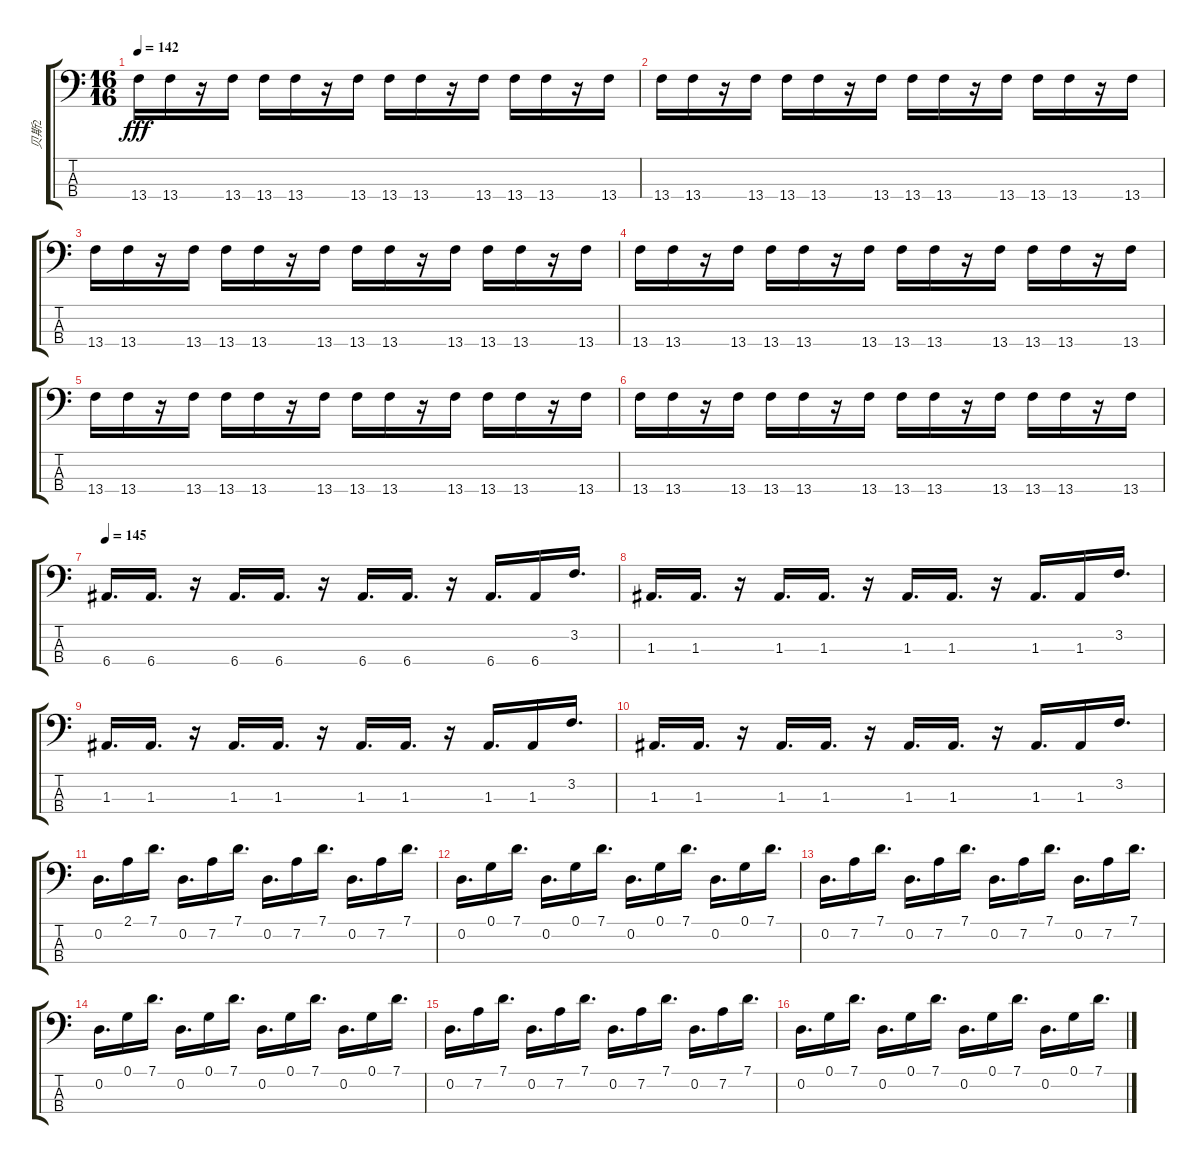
\track ("贝斯2" "贝斯2") {instrument slapbass2}
\staff {score tabs}
\tuning (G2 D2 A1 E1) {hide}
\ts (16 16)
\tempo 142
\clef f4
\ks c
13.4.16{dy fff} 13.4.16 r.16 13.4.16 13.4.16 13.4.16 r.16 13.4.16 13.4.16 13.4.16 r.16 13.4.16 13.4.16 13.4.16 r.16 13.4.16 |
13.4.16 13.4.16 r.16 13.4.16 13.4.16 13.4.16 r.16 13.4.16 13.4.16 13.4.16 r.16 13.4.16 13.4.16 13.4.16 r.16 13.4.16 |
13.4.16 13.4.16 r.16 13.4.16 13.4.16 13.4.16 r.16 13.4.16 13.4.16 13.4.16 r.16 13.4.16 13.4.16 13.4.16 r.16 13.4.16 |
13.4.16 13.4.16 r.16 13.4.16 13.4.16 13.4.16 r.16 13.4.16 13.4.16 13.4.16 r.16 13.4.16 13.4.16 13.4.16 r.16 13.4.16 |
13.4.16 13.4.16 r.16 13.4.16 13.4.16 13.4.16 r.16 13.4.16 13.4.16 13.4.16 r.16 13.4.16 13.4.16 13.4.16 r.16 13.4.16 |
13.4.16 13.4.16 r.16 13.4.16 13.4.16 13.4.16 r.16 13.4.16 13.4.16 13.4.16 r.16 13.4.16 13.4.16 13.4.16 r.16 13.4.16 |
\tempo 145
6.4.16{d} 6.4.16{d} r.16 6.4.16{d} 6.4.16{d} r.16 6.4.16{d} 6.4.16{d} r.16 6.4.16{d} 6.4.16 3.2.16{d} |
1.3.16{d} 1.3.16{d} r.16 1.3.16{d} 1.3.16{d} r.16 1.3.16{d} 1.3.16{d} r.16 1.3.16{d} 1.3.16 3.2.16{d} |
1.3.16{d} 1.3.16{d} r.16 1.3.16{d} 1.3.16{d} r.16 1.3.16{d} 1.3.16{d} r.16 1.3.16{d} 1.3.16 3.2.16{d} |
1.3.16{d} 1.3.16{d} r.16 1.3.16{d} 1.3.16{d} r.16 1.3.16{d} 1.3.16{d} r.16 1.3.16{d} 1.3.16 3.2.16{d} |
0.2.16{d} 2.1.16 7.1.16{d} 0.2.16{d} 7.2.16 7.1.16{d} 0.2.16{d} 7.2.16 7.1.16{d} 0.2.16{d} 7.2.16 7.1.16{d} |
0.2.16{d} 0.1.16 7.1.16{d} 0.2.16{d} 0.1.16 7.1.16{d} 0.2.16{d} 0.1.16 7.1.16{d} 0.2.16{d} 0.1.16 7.1.16{d} |
0.2.16{d} 7.2.16 7.1.16{d} 0.2.16{d} 7.2.16 7.1.16{d} 0.2.16{d} 7.2.16 7.1.16{d} 0.2.16{d} 7.2.16 7.1.16{d} |
0.2.16{d} 0.1.16 7.1.16{d} 0.2.16{d} 0.1.16 7.1.16{d} 0.2.16{d} 0.1.16 7.1.16{d} 0.2.16{d} 0.1.16 7.1.16{d} |
0.2.16{d} 7.2.16 7.1.16{d} 0.2.16{d} 7.2.16 7.1.16{d} 0.2.16{d} 7.2.16 7.1.16{d} 0.2.16{d} 7.2.16 7.1.16{d} |
0.2.16{d} 0.1.16 7.1.16{d} 0.2.16{d} 0.1.16 7.1.16{d} 0.2.16{d} 0.1.16 7.1.16{d} 0.2.16{d} 0.1.16 7.1.16{d}
